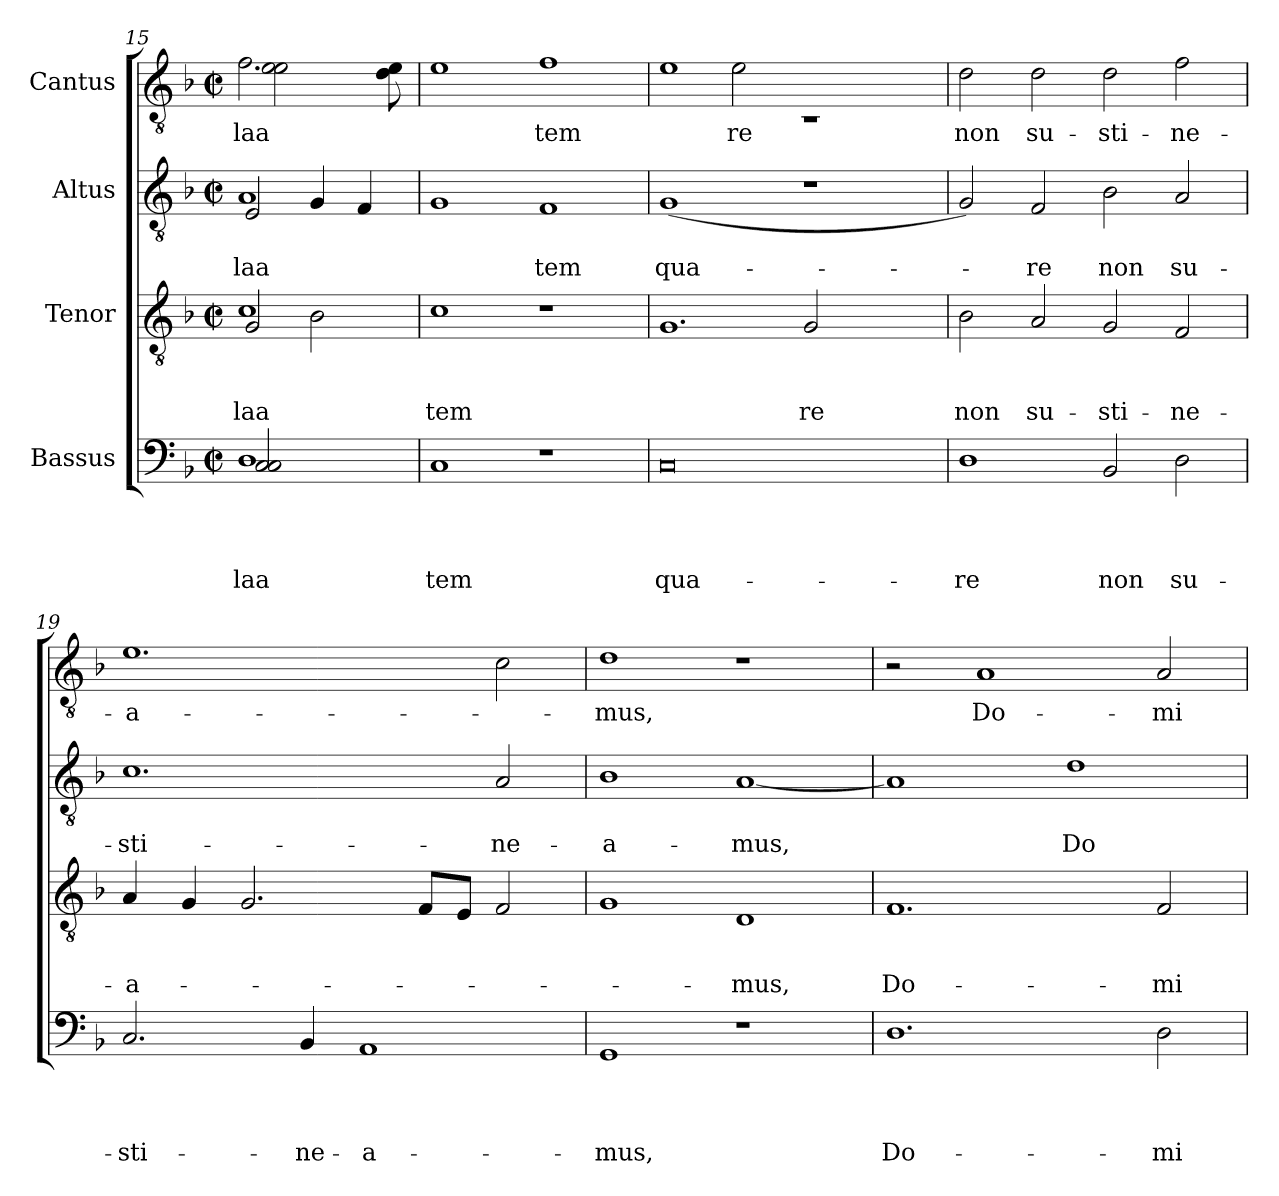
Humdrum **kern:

**kern	**text	**text	**text	**text	**kern	**text	**text	**text	**kern	**text	**text	**kern	**text
*part4	*part4	*part4	*part4	*part4	*part3	*part3	*part3	*part3	*part2	*part2	*part2	*part1	*part1
*staff4	*staff4	*staff4	*staff4	*staff4	*staff3	*staff3	*staff3	*staff3	*staff2	*staff2	*staff2	*staff1	*staff1
*I"Bassus	*	*	*	*	*I"Tenor	*	*	*	*I"Altus	*	*	*I"Cantus	*
*clefF4	*	*	*	*	*clefGv2	*	*	*	*clefGv2	*	*	*clefGv2	*
*k[b-]	*	*	*	*	*k[b-]	*	*	*	*k[b-]	*	*	*k[b-]	*
*F:	*	*	*	*	*F:	*	*	*	*F:	*	*	*F:	*
*M2/2	*	*	*	*	*M2/2	*	*	*	*M2/2	*	*	*M2/2	*
*met(c|)	*	*	*	*	*met(c|)	*	*	*	*met(c|)	*	*	*met(c|)	*
=15	=15	=15	=15	=15	=15	=15	=15	=15	=15	=15	=15	=15	=15
*^	*	*	*	*	*	*	*	*	*	*	*	*	*
!	!	!	!	!	!LO:LY:b	!	!	!	!LO:LY:b	!	!	!LO:LY:b	!	!LO:LY:b
*	*	*	*	*	*	*^	*	*	*	*^	*	*	*^	*
1D	2C/ 2C/	.	.	.	-laa	1c	2G/	.	.	-laa	1A	2E/	.	-laa	2.f\	2e\ 2e\	-laa
.	2ryy	.	.	.	.	.	2B-\	.	.	.	.	4G/	.	.	.	2ryy	.
.	.	.	.	.	.	.	.	.	.	.	.	4F/	.	.	8ryy	.	.
.	.	.	.	.	.	.	.	.	.	.	.	.	.	.	8d\ 8e\	.	.
*v	*v	*	*	*	*	*	*	*	*	*	*v	*v	*	*	*v	*v	*
*	*	*	*	*	*v	*v	*	*	*	*	*	*	*	*
=16	=16	=16	=16	=16	=16	=16	=16	=16	=16	=16	=16	=16	=16
!	!	!	!	!LO:LY:b	!	!	!	!LO:LY:b	!	!	!	!	!
1C	.	.	.	tem	1c	.	.	tem	1G	.	.	1e	.
!	!	!	!	!	!	!	!	!	!	!	!LO:LY:b	!	!LO:LY:b
1r	.	.	.	.	1r	.	.	.	1F	.	tem	1f	tem
=17	=17	=17	=17	=17	=17	=17	=17	=17	=17	=17	=17	=17	=17
!	!	!	!	!LO:LY:b	!	!	!	!	!	!	!LO:LY:b	!	!
*	*	*	*	*	*^	*	*	*	*	*	*	*^	*
0C	.	.	.	qua-	1.G	1ryy	.	.	.	(<1G	.	qua-	1e	2ryy	.
!	!	!	!	!	!	!	!	!	!	!	!	!	!	!	!LO:LY:b
.	.	.	.	.	.	.	.	.	.	.	.	.	.	2e\	re
!	!	!	!	!	!	!	!	!	!LO:LY:b	!	!	!	!	!	!
.	.	.	.	.	.	2G/	.	.	re	1r	.	.	1ryy	1rC	.
.	.	.	.	.	2ryy	2ryy	.	.	.	.	.	.	.	.	.
*	*	*	*	*	*	*	*	*	*	*	*	*	*v	*v	*
=18	=18	=18	=18	=18	=18	=18	=18	=18	=18	=18	=18	=18	=18	=18
!	!	!	!	!LO:LY:b	!	!	!	!	!LO:LY:b	!	!	!	!	!LO:LY:b
*	*	*	*	*	*v	*v	*	*	*	*	*	*	*	*
1D	.	.	.	-re	2B-\	.	.	non	2G/)	.	.	2d\	non
!	!	!	!	!	!	!	!	!LO:LY:b	!	!	!LO:LY:b	!	!LO:LY:b
.	.	.	.	.	2A/	.	.	su-	2F/	.	-re	2d\	su-
!	!	!	!	!LO:LY:b	!	!	!	!LO:LY:b	!	!	!LO:LY:b	!	!LO:LY:b
2BB-/	.	.	.	non	2G/	.	.	-sti-	2B-\	.	non	2d\	-sti-
!	!	!	!	!LO:LY:b	!	!	!	!LO:LY:b	!	!	!LO:LY:b	!	!LO:LY:b
2D\	.	.	.	su-	2F/	.	.	-ne-	2A/	.	su-	2f\	-ne-
=19	=19	=19	=19	=19	=19	=19	=19	=19	=19	=19	=19	=19	=19
!	!	!	!	!LO:LY:b	!	!	!	!LO:LY:b	!	!	!LO:LY:b	!	!LO:LY:b
2.C/	.	.	.	-sti-	4A/	.	.	-a-	1.c	.	-sti-	1.e	-a-
.	.	.	.	.	4G/	.	.	.	.	.	.	.	.
.	.	.	.	.	2.G/	.	.	.	.	.	.	.	.
!	!	!	!	!LO:LY:b	!	!	!	!	!	!	!	!	!
4BB-/	.	.	.	-ne-	.	.	.	.	.	.	.	.	.
!	!	!	!	!LO:LY:b	!	!	!	!	!	!	!	!	!
1AA	.	.	.	-a-	.	.	.	.	.	.	.	.	.
.	.	.	.	.	8F/L	.	.	.	.	.	.	.	.
.	.	.	.	.	8E/J	.	.	.	.	.	.	.	.
!	!	!	!	!	!	!	!	!	!	!	!LO:LY:b	!	!
.	.	.	.	.	2F/	.	.	.	2A/	.	-ne-	2c\	.
!!LO:PB:g=z
=20	=20	=20	=20	=20	=20	=20	=20	=20	=20	=20	=20	=20	=20
!	!	!	!	!LO:LY:b	!	!	!	!	!	!	!LO:LY:b	!	!LO:LY:b
1GG	.	.	.	-mus,	1G	.	.	.	1B-	.	-a-	1d	-mus,
!	!	!	!	!	!	!	!	!LO:LY:b	!	!	!LO:LY:b	!	!
1r	.	.	.	.	1D	.	.	-mus,	[<1A	.	-mus,	1r	.
=21	=21	=21	=21	=21	=21	=21	=21	=21	=21	=21	=21	=21	=21
!	!	!	!	!LO:LY:b	!	!	!	!LO:LY:b	!	!	!	!	!
1.D	.	.	.	Do-	1.F	.	.	Do-	1A]	.	.	2r	.
!	!	!	!	!	!	!	!	!	!	!	!	!	!LO:LY:b
.	.	.	.	.	.	.	.	.	.	.	.	1A	Do-
!	!	!	!	!	!	!	!	!	!	!	!LO:LY:b	!	!
.	.	.	.	.	.	.	.	.	1d	.	Do-	.	.
!	!	!	!	!LO:LY:b	!	!	!	!LO:LY:b	!	!	!	!	!LO:LY:b
2D\	.	.	.	-mi-	2F/	.	.	-mi-	.	.	.	2A/	-mi-
=	=	=	=	=	=	=	=	=	=	=	=	=	=
*-	*-	*-	*-	*-	*-	*-	*-	*-	*-	*-	*-	*-	*-
